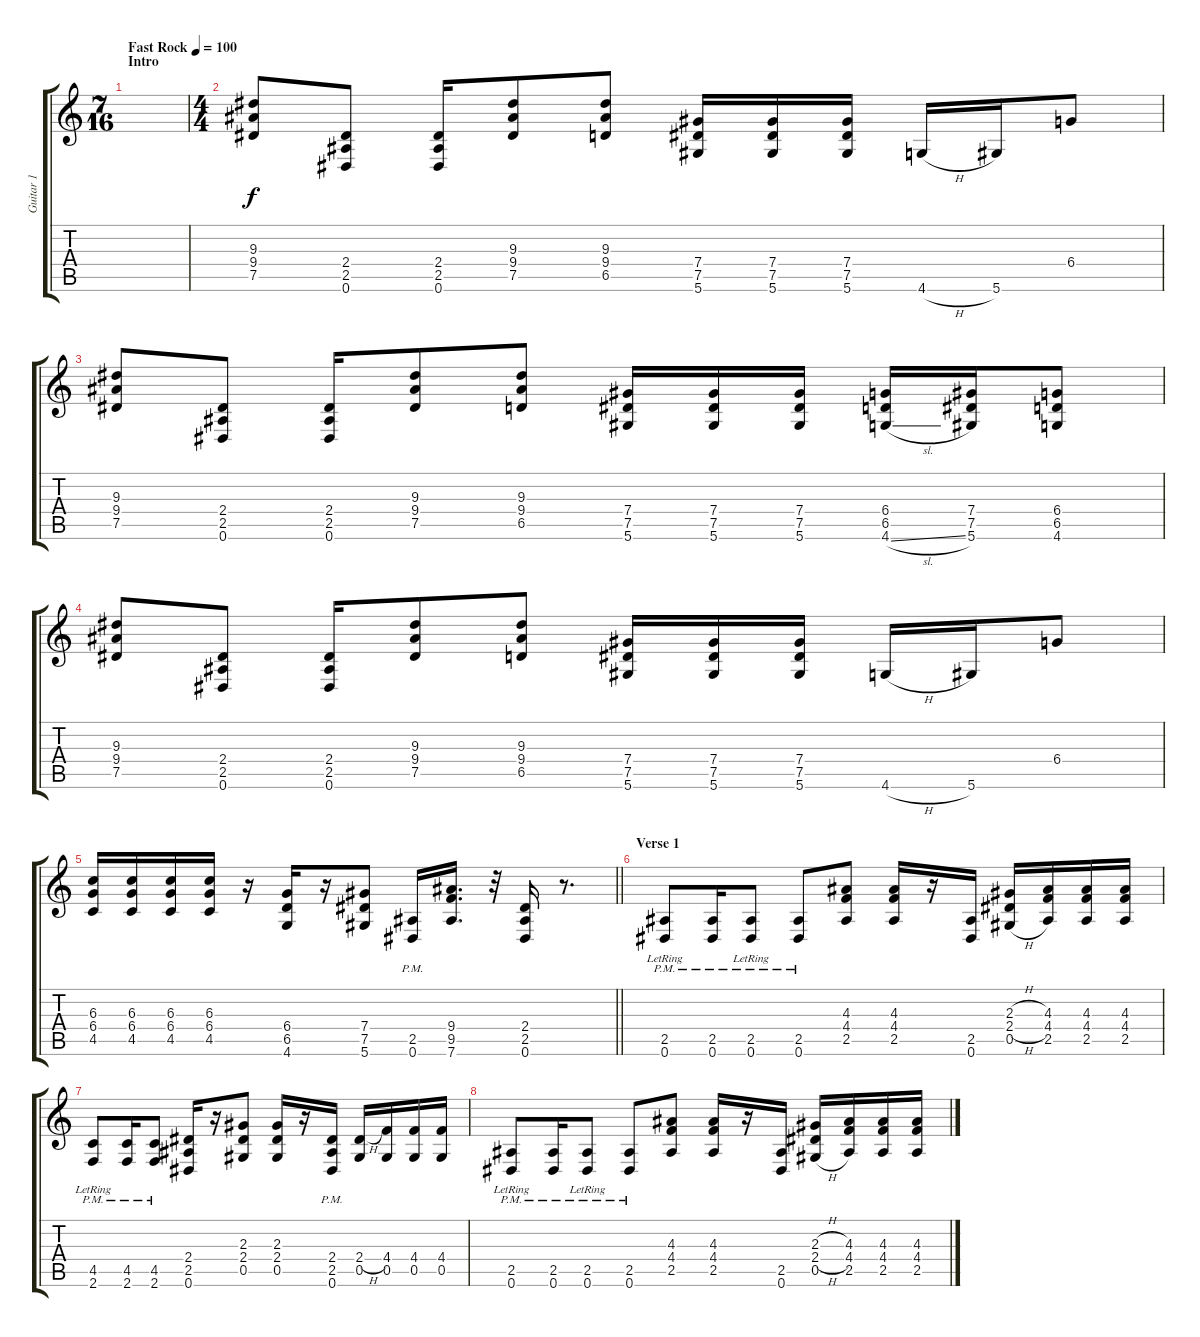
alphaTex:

\track ("Guitar 1" "Guitar 1") {instrument overdrivenguitar}
\staff {score tabs}
\tuning (Eb4 Bb3 Gb3 Db3 Ab2 Eb2) {hide}
\ts (7 16)
\section ("" "Intro")
\tempo (100 "Fast Rock")
\clef g2
\ks c
|
\ts (4 4)
(9.3 9.4 7.5).8 (2.4 2.5 0.6).8 (2.4 2.5 0.6).16 (9.3 9.4 7.5).8 (9.3 9.4 6.5).8 (7.4 7.5 5.6).16 (7.4 7.5 5.6).16 (7.4 7.5 5.6).16 4.6{h}.16 5.6.16 6.4.8 |
(9.3 9.4 7.5).8 (2.4 2.5 0.6).8 (2.4 2.5 0.6).16 (9.3 9.4 7.5).8 (9.3 9.4 6.5).8 (7.4 7.5 5.6).16 (7.4 7.5 5.6).16 (7.4 7.5 5.6).16 (6.4 6.5 4.6{sl}).16 (7.4 7.5 5.6).16 (6.4 6.5 4.6).8 |
(9.3 9.4 7.5).8 (2.4 2.5 0.6).8 (2.4 2.5 0.6).16 (9.3 9.4 7.5).8 (9.3 9.4 6.5).8 (7.4 7.5 5.6).16 (7.4 7.5 5.6).16 (7.4 7.5 5.6).16 4.6{h}.16 5.6.16 6.4.8 |
\barLineRight lightlight
(6.3 6.4 4.5).16 (6.3 6.4 4.5).16 (6.3 6.4 4.5).16 (6.3 6.4 4.5).16 r.16 (6.4 6.5 4.6).16 r.16 (7.4 7.5 5.6).8 (2.5{pm} 0.6{pm}).16 (9.4 9.5 7.6).16{d} r.32 (2.4 2.5 0.6).16 r.8{d} |
\section ("" "Verse 1")
(2.5{pm} 0.6{pm lr}).8 (2.5{pm} 0.6{pm}).16 (2.5{pm} 0.6{pm lr}).8 (2.5{pm} 0.6{pm}).8 (4.3 4.4 2.5).8 (4.3 4.4 2.5).16 r.16 (2.5 0.6).16 (2.3{h} 2.4{h} 0.5{h}).16 (4.3 4.4 2.5).16 (4.3 4.4 2.5).16 (4.3 4.4 2.5).16 |
(4.5{pm} 2.6{pm lr}).8 (4.5{pm} 2.6{pm}).16 (4.5{pm} 2.6{pm}).8 (2.4 2.5 0.6).16 r.16 (2.3 2.4 0.5).8 (2.3 2.4 0.5).16 r.16 (2.4{pm} 2.5{pm} 0.6).16 (2.4{h} 0.5).16 (4.4 0.5).16 (4.4 0.5).16 (4.4 0.5).16 |
(2.5{pm} 0.6{pm lr}).8 (2.5{pm} 0.6{pm}).16 (2.5{pm} 0.6{pm lr}).8 (2.5{pm} 0.6{pm}).8 (4.3 4.4 2.5).8 (4.3 4.4 2.5).16 r.16 (2.5 0.6).16 (2.3{h} 2.4{h} 0.5{h}).16 (4.3 4.4 2.5).16 (4.3 4.4 2.5).16 (4.3 4.4 2.5).16
